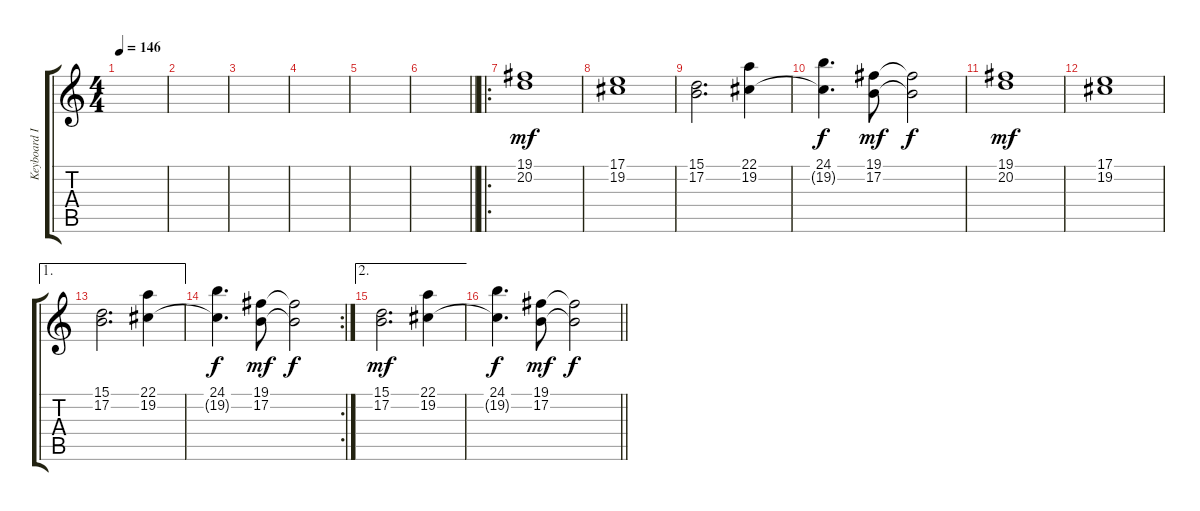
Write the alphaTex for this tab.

\track ("Keyboard I [Maria]" "Keyboard I") {instrument pad4choir}
\staff {score tabs}
\tuning (B3 Gb3 D3 A2 E2 B1) {hide}
\ts (4 4)
\tempo 146
\clef g2
\ks c
|
|
|
|
|
\barLineRight lightlight
|
\ro
(19.1 20.2).1{dy mf volume 14 instrument stringensemble2} |
(17.1 19.2).1 |
(15.1 17.2).2{d} (22.1 19.2).4 |
(24.1 19.2{t}).4{d dy f} (19.1 17.2).8{dy mf} (19.1{t} 17.2{t}).2{dy f} |
(19.1 20.2).1{dy mf volume 14 instrument stringensemble2} |
(17.1 19.2).1 |
\ae 1
(15.1 17.2).2{d} (22.1 19.2).4 |
\rc 2
(24.1 19.2{t}).4{d dy f} (19.1 17.2).8{dy mf} (19.1{t} 17.2{t}).2{dy f} |
\ae 2
(15.1 17.2).2{d dy mf} (22.1 19.2).4 |
\barLineRight lightlight
(24.1 19.2{t}).4{d dy f} (19.1 17.2).8{dy mf} (19.1{t} 17.2{t}).2{dy f}
